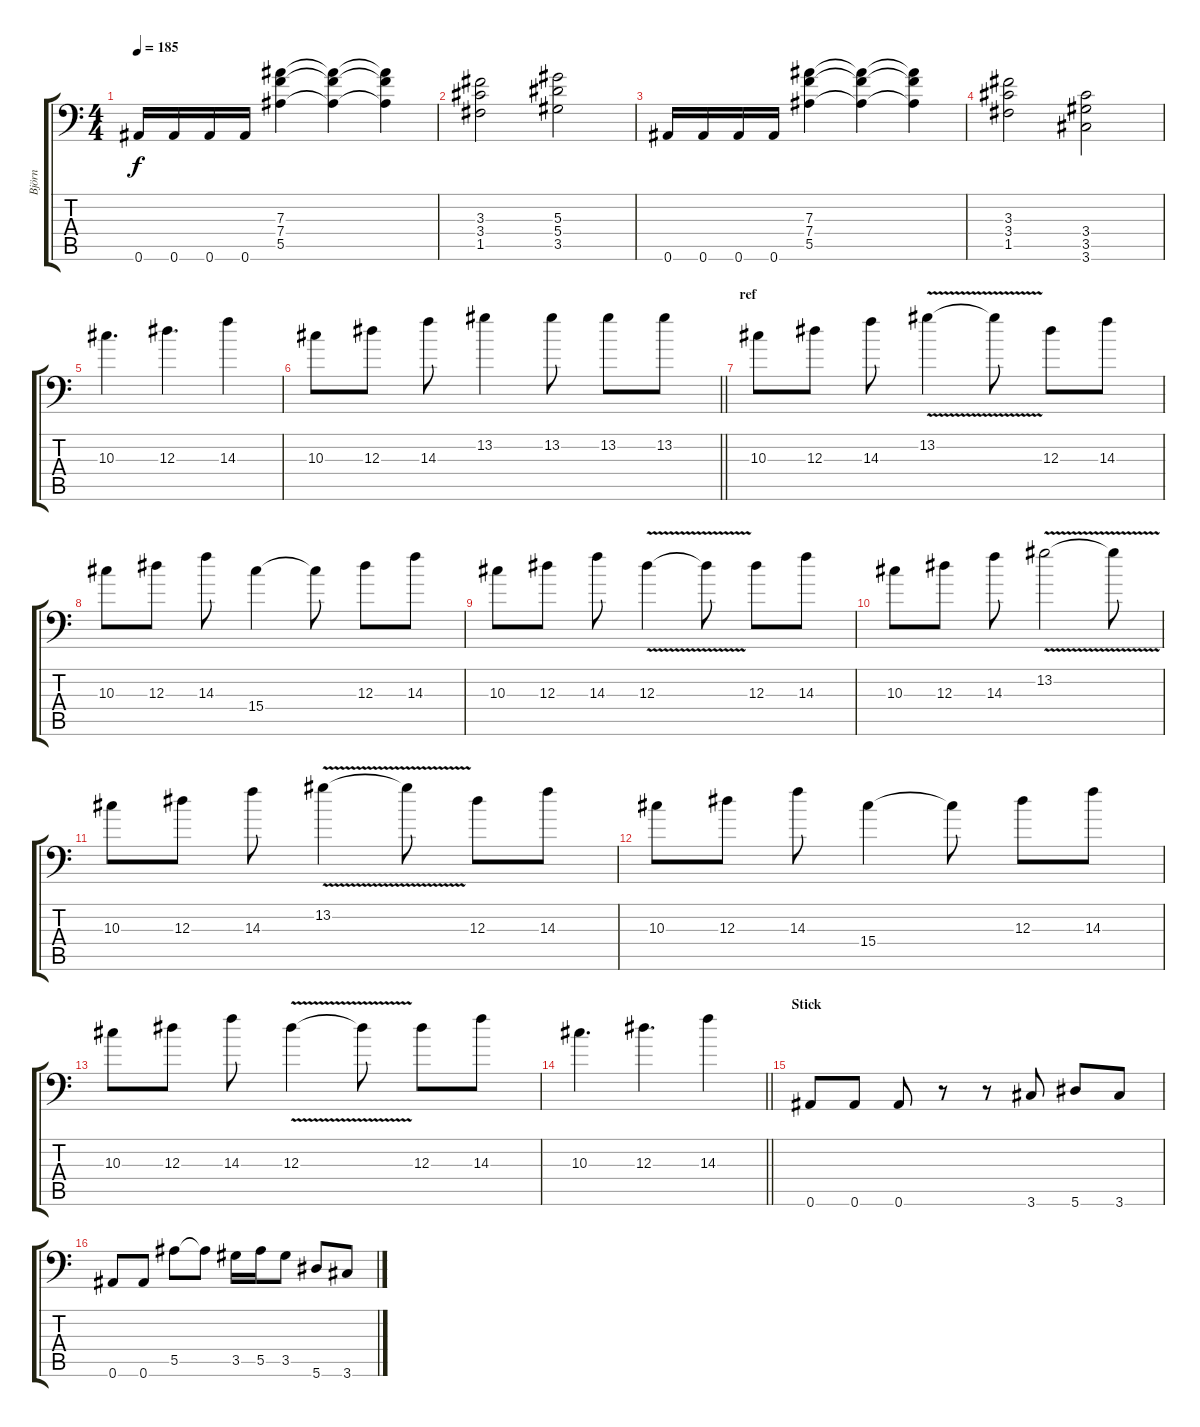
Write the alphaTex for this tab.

\track ("Björn" "Björn") {instrument distortionguitar}
\staff {score tabs}
\tuning (C4 G3 Eb3 Bb2 F2 Bb1) {hide}
\ts (4 4)
\tempo 185
\clef f4
\ks c
0.6.16{dy f} 0.6.16 0.6.16 0.6.16 (7.3 7.4 5.5).4 (7.3{t} 7.4{t} 5.5{t}).4 (7.3{t} 7.4{t} 5.5{t}).4 |
(3.3 3.4 1.5).2 (5.3 5.4 3.5).2 |
0.6.16 0.6.16 0.6.16 0.6.16 (7.3 7.4 5.5).4 (7.3{t} 7.4{t} 5.5{t}).4 (7.3{t} 7.4{t} 5.5{t}).4 |
(3.3 3.4 1.5).2 (3.4 3.5 3.6).2 |
10.3.4{d} 12.3.4{d} 14.3.4 |
\barLineRight lightlight
10.3.8 12.3.8 14.3.8 13.2.4 13.2.8 13.2.8 13.2.8 |
\section ("" "ref")
10.3.8 12.3.8 14.3.8 13.2{v}.4 13.2{t}.8 12.3.8 14.3.8 |
10.3.8 12.3.8 14.3.8 15.4.4 15.4{t}.8 12.3.8 14.3.8 |
10.3.8 12.3.8 14.3.8 12.3{v}.4 12.3{t}.8 12.3.8 14.3.8 |
10.3.8 12.3.8 14.3.8 13.2{v}.2 13.2{t}.8 |
10.3.8 12.3.8 14.3.8 13.2{v}.4 13.2{t}.8 12.3.8 14.3.8 |
10.3.8 12.3.8 14.3.8 15.4.4 15.4{t}.8 12.3.8 14.3.8 |
10.3.8 12.3.8 14.3.8 12.3{v}.4 12.3{t}.8 12.3.8 14.3.8 |
\barLineRight lightlight
10.3.4{d} 12.3.4{d} 14.3.4 |
\section ("" "Stick")
0.6.8 0.6.8 0.6.8 r.8 r.8 3.6.8 5.6.8 3.6.8 |
0.6.8 0.6.8 5.5.8 5.5{t}.8 3.5.16 5.5.16 3.5.8 5.6.8 3.6.8
